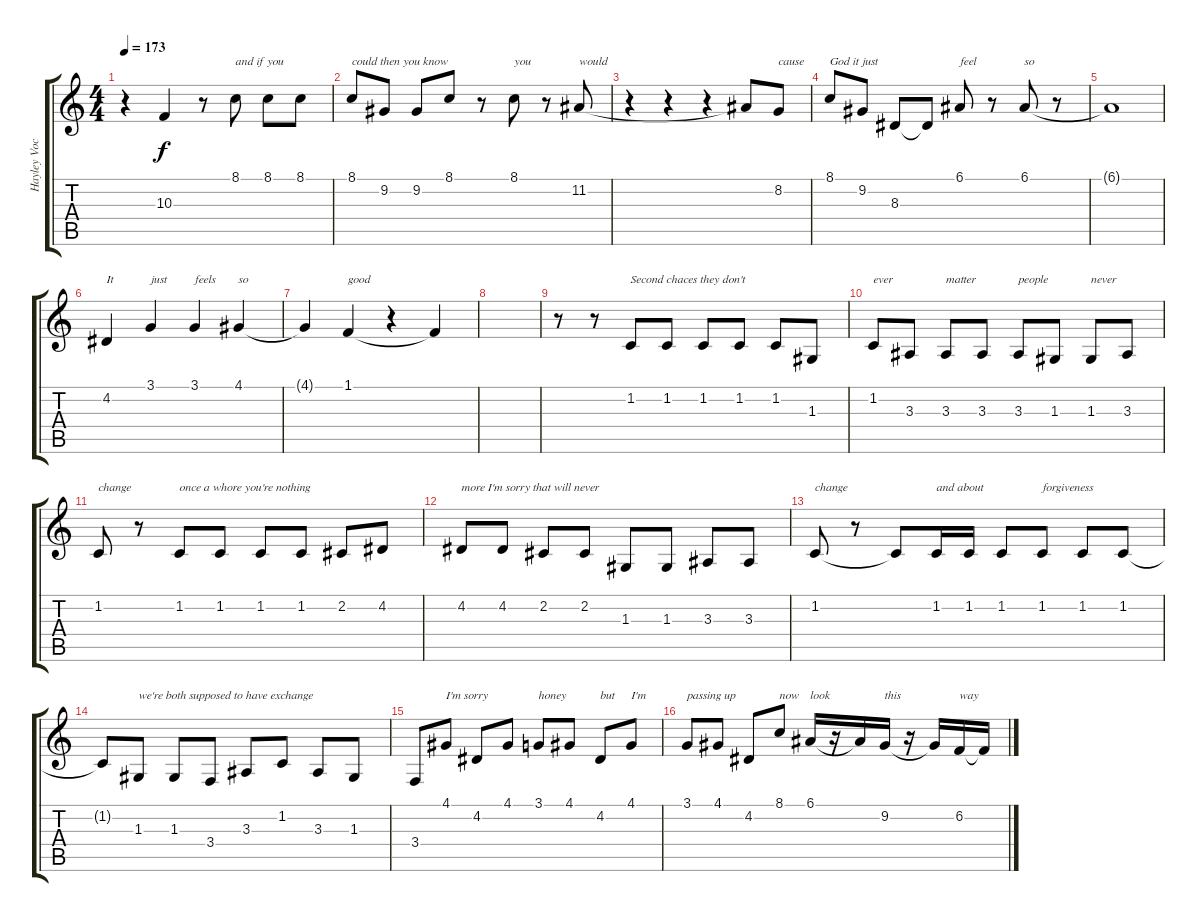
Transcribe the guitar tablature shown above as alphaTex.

\track ("Hayley Vocals" "Hayley Voc") {instrument sopranosax}
\staff {score tabs}
\tuning (E4 B3 G3 D3 A2 E2) {hide}
\ts (4 4)
\tempo 173
\clef g2
\ks c
r.4{dy f} 10.3{t}.4 r.8 8.1.8{txt "and if you"} 8.1.8 8.1.8 |
8.1.8{txt "could then you know"} 9.2.8 9.2.8 8.1.8 r.8 8.1.8{txt "you"} r.8 11.2.8{txt "would"} |
r.4 r.4 r.4 11.2{t}.8 8.2.8{txt "cause"} |
8.1.8{txt "God it just"} 9.2.8 8.3.8 8.3{t}.8 6.1.8{txt "feel"} r.8 6.1.8{txt "so"} r.8 |
6.1{t}.1 |
4.2.4{txt "It"} 3.1.4{txt "just"} 3.1.4{txt "feels"} 4.1.4{txt "so"} |
4.1{t}.4 1.1.4{txt "good"} r.4 1.1{t}.4 |
|
r.8 r.8 1.2.8{txt "Second chaces they don't"} 1.2.8 1.2.8 1.2.8 1.2.8 1.3.8 |
1.2.8{txt "ever"} 3.3.8 3.3.8{txt "matter"} 3.3.8 3.3.8{txt "people"} 1.3.8 1.3.8{txt "never"} 3.3.8 |
1.2.8{txt "change"} r.8 1.2.8{txt "once a whore you're nothing"} 1.2.8 1.2.8 1.2.8 2.2.8 4.2.8 |
4.2.8{txt "more I'm sorry that will never"} 4.2.8 2.2.8 2.2.8 1.3.8 1.3.8 3.3.8 3.3.8 |
1.2.8{txt "change"} r.8 1.2{t}.8 1.2.16{txt "and about"} 1.2.16 1.2.8 1.2.8{txt "forgiveness"} 1.2.8 1.2.8 |
1.2{t}.8 1.3.8{txt "we're both supposed to have exchange"} 1.3.8 3.4.8 3.3.8 1.2.8 3.3.8 1.3.8 |
3.4.8 4.1.8{txt "I'm sorry"} 4.2.8 4.1.8 3.1.8{txt "honey"} 4.1.8 4.2.8{txt "but"} 4.1.8{txt "I'm"} |
3.1.8{txt "passing up"} 4.1.8 4.2.8 8.1.8{txt "now"} 6.1.16{txt "look"} r.16 6.1{t}.16 9.2.16{txt "this"} r.16 9.2{t}.16 6.2.16{txt "way"} 6.2{t}.16
